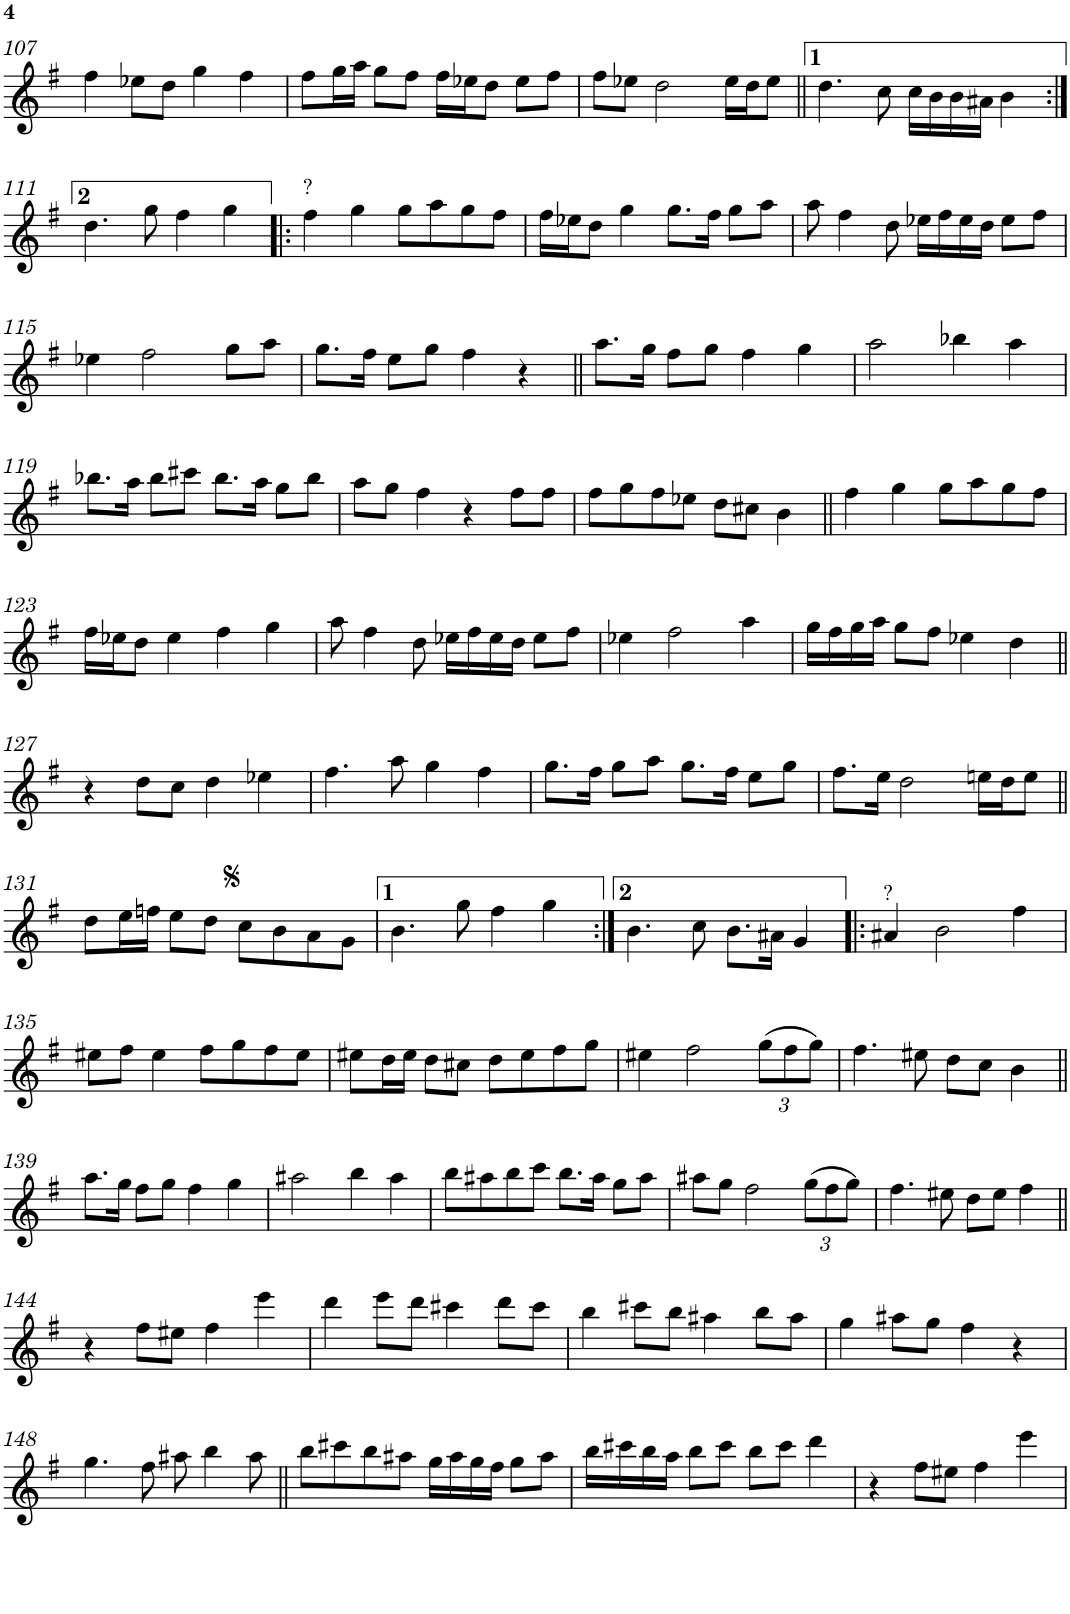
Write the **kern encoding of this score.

**kern
*part1
*staff1
*I"Piano
*I'Pno.
!!LO:PB:g=z
*clefG2
*k[f#]
*M4/4
*met(c)
=107
4ff#\
8ee-X\L
8dd\J
4gg\
4ff#\
=108
8ff#\L
16gg\L
16aa\JJ
8gg\L
8ff#\J
16ff#\LL
16ee-X\J
8dd\J
8ee-\L
8ff#\J
=109
8ff#\L
8ee-X\J
2dd\
16ee-\LL
16dd\J
8ee-\J
=110||
4.dd\
8cc\
16cc\LL
16b\
16b\
16a#X\JJ
4b\
!!LO:LB:g=z
=111:|!
4.dd\
8gg\
4ff#\
4gg\
=112!|:
!LO:TX:a:t=?
4ff#\
4gg\
8gg\L
8aa\
8gg\
8ff#\J
=113
16ff#\LL
16ee-X\J
8dd\J
4gg\
8.gg\L
16ff#\Jk
8gg\L
8aa\J
=114
8aa\
4ff#\
8dd\
16ee-X\LL
16ff#\
16ee-\
16dd\JJ
8ee-\L
8ff#\J
!!LO:LB:g=z
=115
4ee-X\
2ff#\
8gg\L
8aa\J
=116
8.gg\L
16ff#\Jk
8ee\L
8gg\J
4ff#\
4r
=117||
8.aa\L
16gg\Jk
8ff#\L
8gg\J
4ff#\
4gg\
=118
2aa\
4bb-X\
4aa\
!!LO:LB:g=z
=119
8.bb-X\L
16aa\Jk
8bb-\L
8ccc#X\J
8.bb-\L
16aa\Jk
8gg\L
8bb-\J
=120
8aa\L
8gg\J
4ff#\
4r
8ff#\L
8ff#\J
=121
8ff#\L
8gg\
8ff#\
8ee-X\J
8dd\L
8cc#X\J
4b\
=122||
4ff#\
4gg\
8gg\L
8aa\
8gg\
8ff#\J
!!LO:LB:g=z
=123
16ff#\LL
16ee-X\J
8dd\J
4ee-\
4ff#\
4gg\
=124
8aa\
4ff#\
8dd\
16ee-X\LL
16ff#\
16ee-\
16dd\JJ
8ee-\L
8ff#\J
=125
4ee-X\
2ff#\
4aa\
=126
16gg\LL
16ff#\
16gg\
16aa\JJ
8gg\L
8ff#\J
4ee-X\
4dd\
!!LO:LB:g=z
=127||
4r
8dd\L
8cc\J
4dd\
4ee-X\
=128
4.ff#\
8aa\
4gg\
4ff#\
=129
8.gg\L
16ff#\Jk
8gg\L
8aa\J
8.gg\L
16ff#\Jk
8ee\L
8gg\J
=130
8.ff#\L
16ee\Jk
2dd\
16een\LL
16dd\J
8ee\J
!!LO:LB:g=z
=131||
8dd\L
16ee\L
16ffn\JJ
8ee\L
8dd\J
8cc\L
8b\
8a\
8g\J
=132
4.b\
8gg\
4ff#\
4gg\
=133:|!
4.b\
8cc\
8.b\L
16a#X\Jk
4g/
=134!|:
!LO:TX:a:t=?
4a#X/
2b\
4ff#\
!!LO:LB:g=z
=135
8ee#X\L
8ff#\J
4ee#\
8ff#\L
8gg\
8ff#\
8ee#\J
=136
8ee#X\L
16dd\L
16ee#\JJ
8dd\L
8cc#X\J
8dd\L
8ee#\
8ff#\
8gg\J
=137
4ee#X\
2ff#\
*Xbrackettup
(12gg\L
12ff#\
12gg\J)
=138
4.ff#\
8ee#X\
8dd\L
8cc\J
4b\
!!LO:LB:g=z
=139||
8.aa\L
16gg\Jk
8ff#\L
8gg\J
4ff#\
4gg\
=140
2aa#X\
4bb\
4aa#\
=141
8bb\L
8aa#X\
8bb\
8ccc\J
8.bb\L
16aa#\Jk
8gg\L
8aa#\J
=142
8aa#X\L
8gg\J
2ff#\
(12gg\L
12ff#\
12gg\J)
=143
4.ff#\
8ee#X\
8dd\L
8ee#\J
4ff#\
!!LO:LB:g=z
=144||
4r
8ff#\L
8ee#X\J
4ff#\
4eee\
=145
4ddd\
8eee\L
8ddd\J
4ccc#X\
8ddd\L
8ccc#\J
=146
4bb\
8ccc#X\L
8bb\J
4aa#X\
8bb\L
8aa#\J
=147
4gg\
8aa#X\L
8gg\J
4ff#\
4r
!!LO:LB:g=z
=148
4.gg\
8ff#\
8aa#X\
4bb\
8aa#\
=149||
8bb\L
8ccc#X\
8bb\
8aa#X\J
16gg\LL
16aa#\
16gg\
16ff#\JJ
8gg\L
8aa#\J
=150
16bb\LL
16ccc#X\
16bb\
16aa\JJ
8bb\L
8ccc#\J
8bb\L
8ccc#\J
4ddd\
=151
4r
8ff#\L
8ee#X\J
4ff#\
4eee\
=
*-
